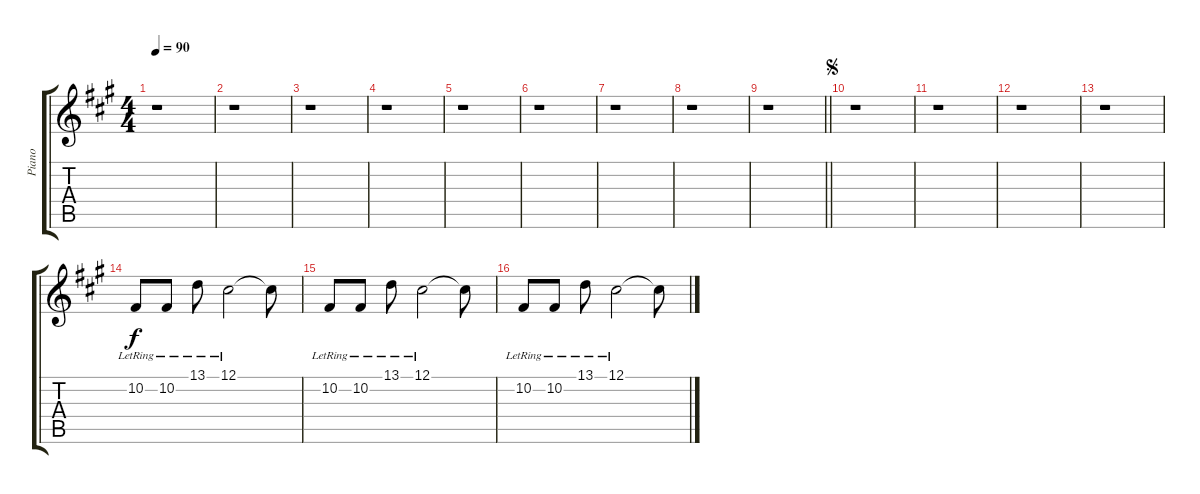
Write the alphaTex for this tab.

\track ("Piano" "Piano") {instrument electricpiano1}
\staff {score tabs}
\tuning (Db4 Ab3 E3 B2 Gb2 B1) {hide}
\ts (4 4)
\tempo 90
\clef g2
\ks a
r.1{dy f instrument electricpiano1} |
r.1 |
r.1 |
r.1 |
r.1 |
r.1 |
r.1 |
r.1 |
\barLineRight lightlight
r.1 |
\jump segno
r.1 |
r.1 |
r.1 |
r.1 |
10.2{lr}.8 10.2{lr}.8 13.1{lr}.8 12.1{lr}.2 12.1{t}.8 |
10.2{lr}.8 10.2{lr}.8 13.1{lr}.8 12.1{lr}.2 12.1{t}.8 |
10.2{lr}.8 10.2{lr}.8 13.1{lr}.8 12.1{lr}.2 12.1{t}.8
